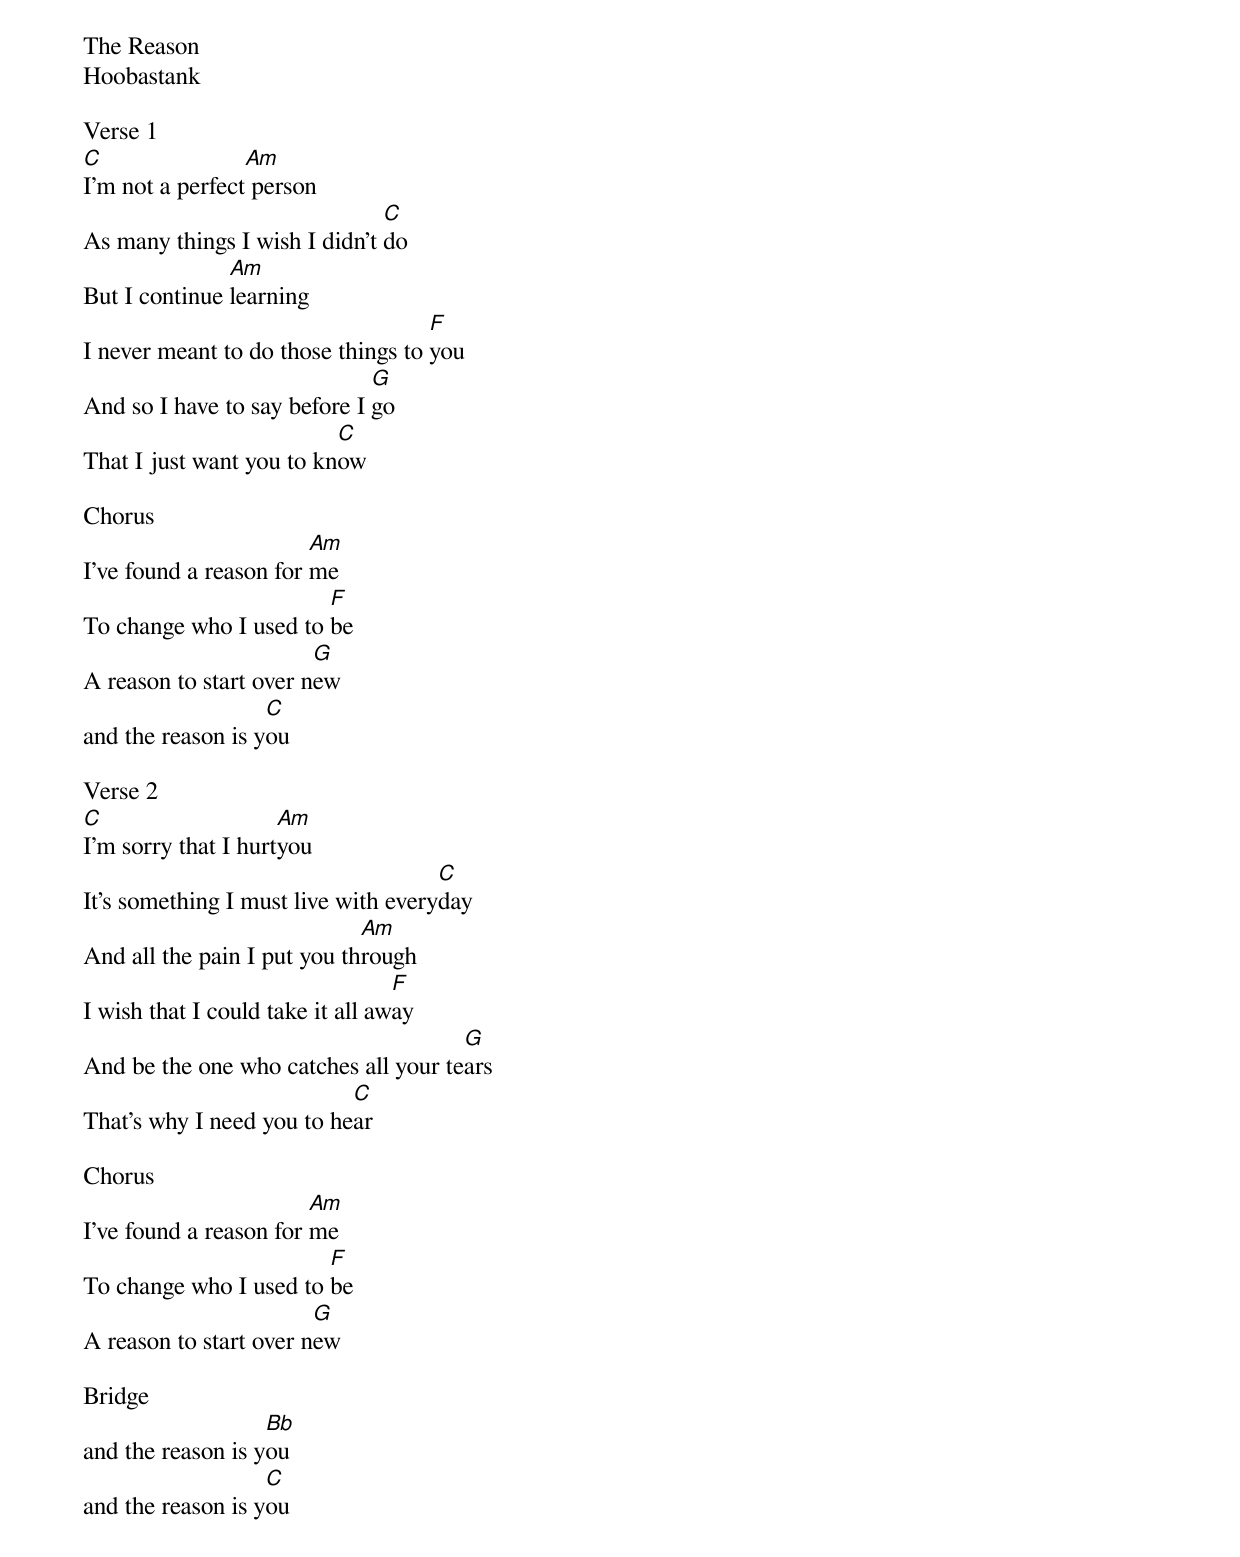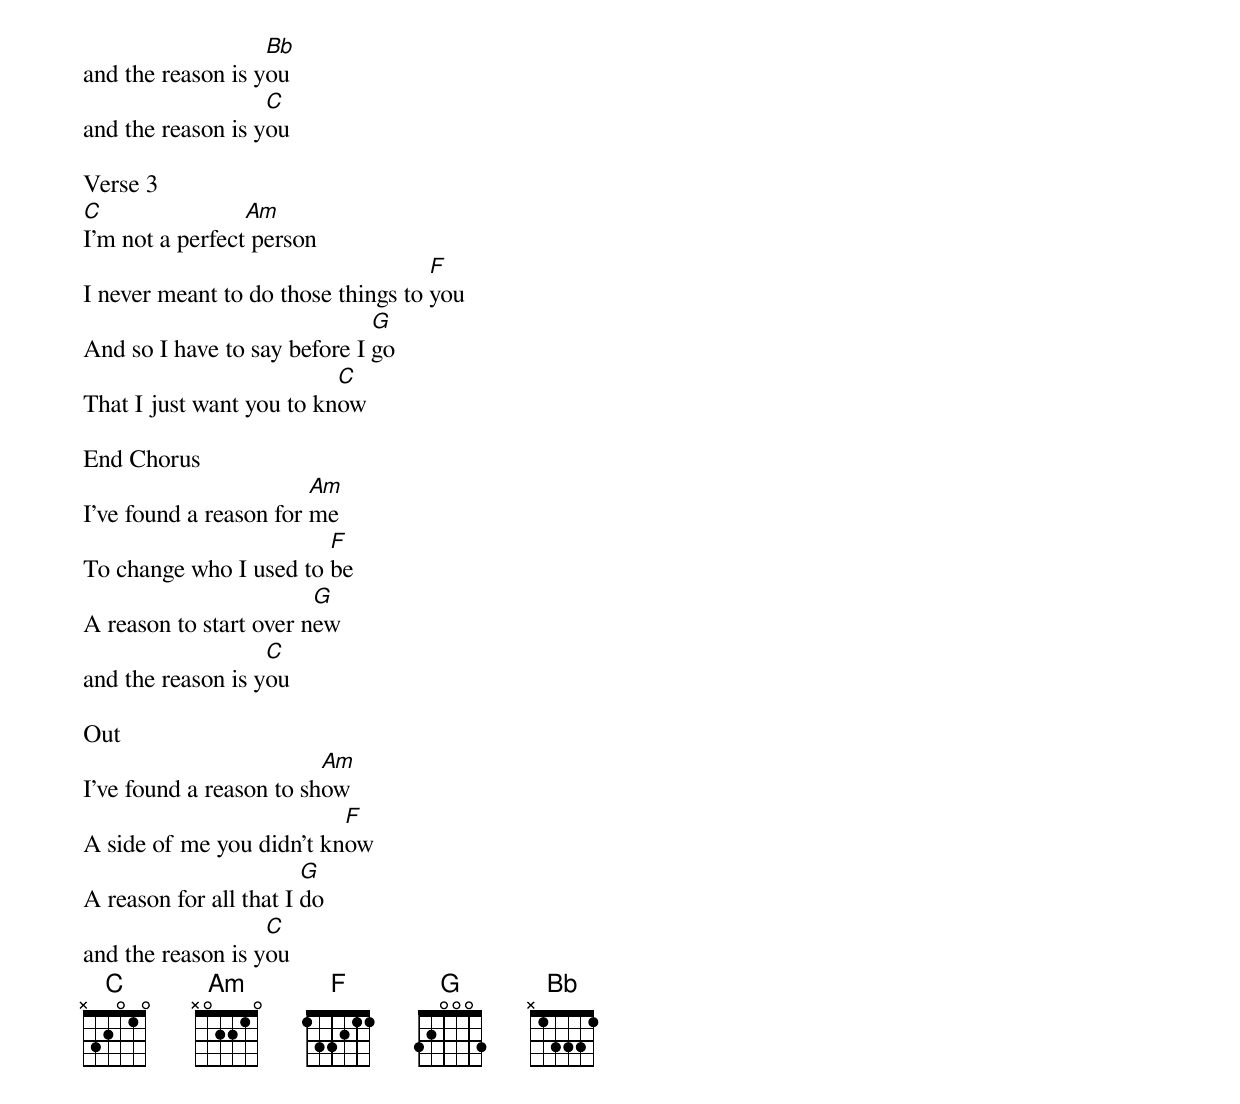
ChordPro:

The Reason
Hoobastank

Verse 1
[C]I'm not a perfect[Am] person
As many things I wish I didn't [C]do
But I continue [Am]learning
I never meant to do those things to [F]you
And so I have to say before I [G]go
That I just want you to kn[C]ow

Chorus
I've found a reason for [Am]me
To change who I used to [F]be
A reason to start over n[G]ew
and the reason is y[C]ou

Verse 2
[C]I'm sorry that I hurt[Am ]you
It's something I must live with every[C]day
And all the pain I put you th[Am]rough
I wish that I could take it all aw[F]ay
And be the one who catches all your te[G]ars
That's why I need you to he[C]ar

Chorus
I've found a reason for [Am]me
To change who I used to [F]be
A reason to start over n[G]ew

Bridge
and the reason is y[Bb]ou
and the reason is y[C]ou
and the reason is y[Bb]ou
and the reason is y[C]ou

Verse 3
[C]I'm not a perfect[Am] person
I never meant to do those things to [F]you
And so I have to say before I [G]go
That I just want you to kn[C]ow

End Chorus
I've found a reason for [Am]me
To change who I used to [F]be
A reason to start over n[G]ew
and the reason is y[C]ou

Out
I've found a reason to sh[Am]ow
A side of me you didn't kn[F]ow
A reason for all that I [G]do
and the reason is y[C]ou
